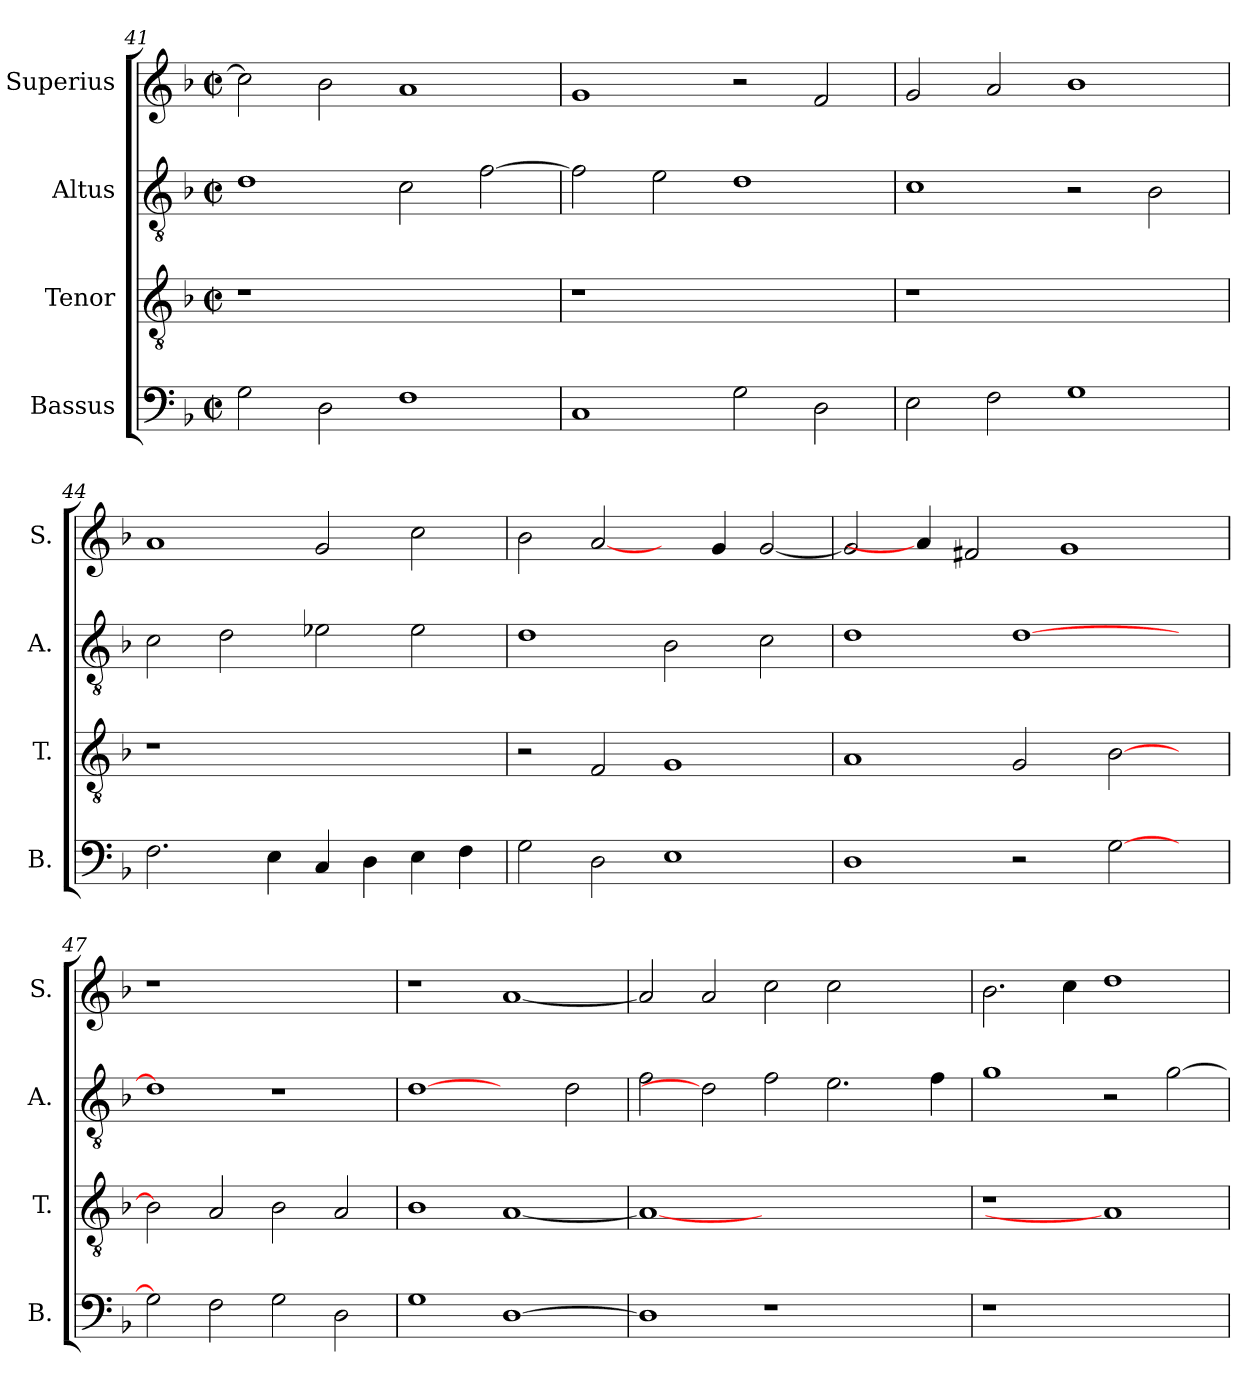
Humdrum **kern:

**kern	**kern	**kern	**kern
*part4	*part3	*part2	*part1
*staff4	*staff3	*staff2	*staff1
*I"Bassus	*I"Tenor	*I"Altus	*I"Superius
*I'B.	*I'T.	*I'A.	*I'S.
*clefF4	*clefGv2	*clefGv2	*clefG2
*	*ITrd7c12	*ITrd7c12	*
*k[b-]	*k[b-]	*k[b-]	*k[b-]
*F:	*F:	*F:	*F:
*M2/2	*M2/2	*M2/2	*M2/2
*met(c|)	*met(c|)	*met(c|)	*met(c|)
=41	=41	=41	=41
!	!LO:N:vis=1	!	!
2Gi\	1r	1Di	2cci\]
2Di\	.	.	2b-i\
1Fi	1ryy	2Ci\	1ai
.	.	[>2Fi\	.
=42	=42	=42	=42
!	!LO:N:vis=1	!	!
1Ci	1r	2Fi\]	1gi
.	.	2Ei\	.
2Gi\	1ryy	1Di	2r
2Di\	.	.	2fi/
!!LO:PB:g=z
=43	=43	=43	=43
!	!LO:N:vis=1	!	!
2Ei\	1r	1Ci	2gi/
2Fi\	.	.	2ai/
1Gi	1ryy	2r	1b-i
.	.	2BB-i\	.
=44	=44	=44	=44
!	!LO:N:vis=1	!	!
2.Fi\	1r	2Ci\	1ai
.	.	2Di\	.
4Ei\	.	.	.
4Ci/	1ryy	2E-Xi\	2gi/
4Di\	.	.	.
4Ei\	.	2E-i\	2cci\
4Fi\	.	.	.
=45	=45	=45	=45
2Gi\	2r	1Di	2b-i\
2Di\	2FFi/	.	[2ai/
1Ei	1GGi	2BB-i\	4ryy
.	.	.	4gi/
.	.	2Ci\	[<2gi/
=46	=46	=46	=46
1Di	1AAi	1Di	2gi/]
.	.	.	4ai/]
.	.	.	2f#Xi/
2r	2GGi/	[>1Di	.
.	.	.	1gi
[>2Gi\	[>2BB-i\	.	.
4ryy	4ryy	4ryy	.
=47	=47	=47	=47
!	!	!	!LO:N:vis=1
2Gi\]	2BB-i\]	1Di]	1r
2Fi\	2AAi/	.	.
2Gi\	2BB-i\	1r	1ryy
2Di\	2AAi/	.	.
!!LO:LB:g=z
=48	=48	=48	=48
1Gi	1BB-i	[1Di	1r
[>1Di	[<1AAi	2ryy	[<1ai
.	.	2Di\	.
=49	=49	=49	=49
1Di]	1AAi_<	2Fi\	2ai/]
.	.	2Di]	2ai/
1r	1.ryy	2Fi\	2cci\
.	.	2.Ei\	2cci\
2ryy	.	.	2ryy
.	.	4Fi\	.
=50	=50	=50	=50
!LO:N:vis=1	!LO:N:vis=1	!	!
1r	1r	1Gi	2.b-i\
.	.	.	4cci\
1ryy	1AAi]	2r	1ddi
.	.	[>2Gi\	.
=	=	=	=
*-	*-	*-	*-
